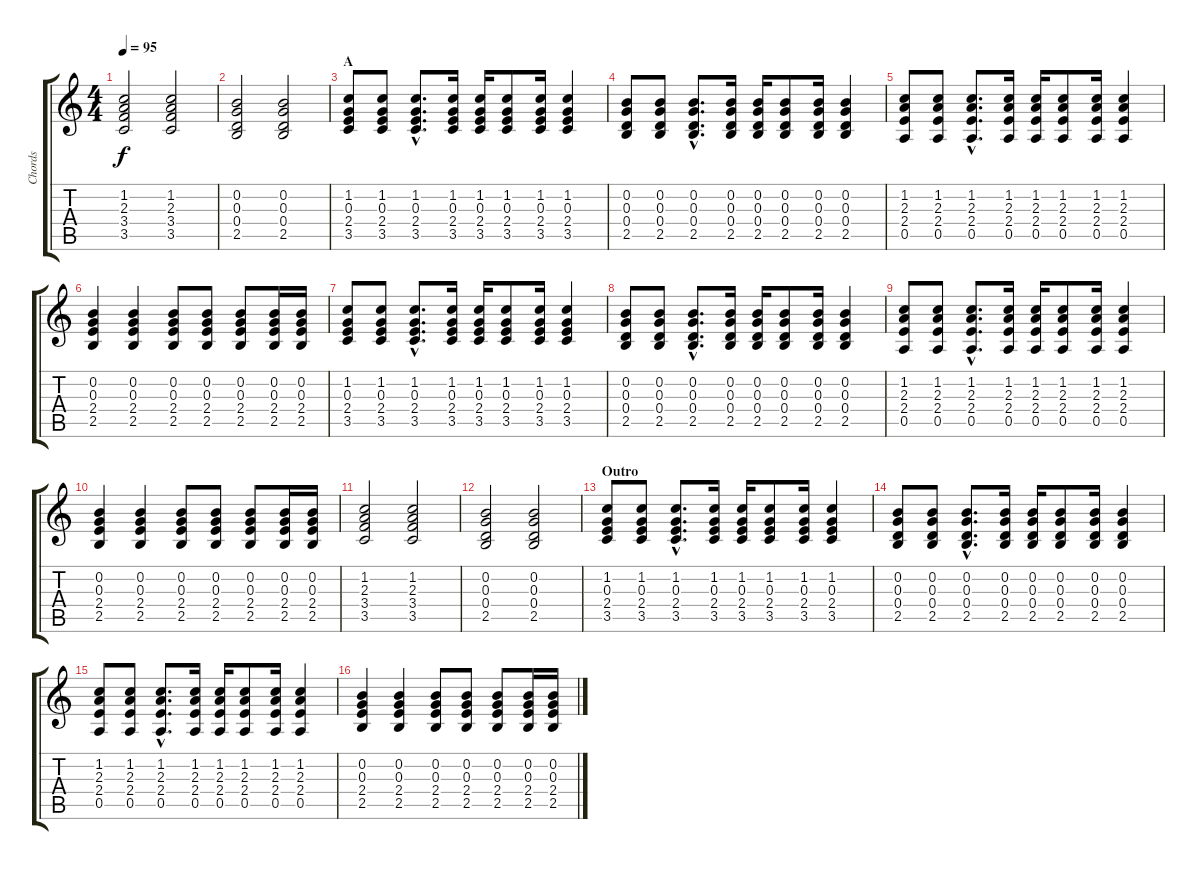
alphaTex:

\track ("Chords" "Chords") {instrument acousticguitarsteel}
\staff {score tabs}
\tuning (E4 B3 G3 D3 A2 E2) {hide}
\ts (4 4)
\tempo 95
\clef g2
\ks c
(1.2 2.3 3.4 3.5).2{dy f} (1.2 2.3 3.4 3.5).2 |
(0.2 0.3 0.4 2.5).2 (0.2 0.3 0.4 2.5).2 |
\section ("" "A")
(1.2 0.3 2.4 3.5).8 (1.2 0.3 2.4 3.5).8 (1.2{hac} 0.3{hac} 2.4{hac} 3.5{hac}).8{d} (1.2 0.3 2.4 3.5).16 (1.2 0.3 2.4 3.5).16 (1.2 0.3 2.4 3.5).8 (1.2 0.3 2.4 3.5).16 (1.2 0.3 2.4 3.5).4 |
(0.2 0.3 0.4 2.5).8 (0.2 0.3 0.4 2.5).8 (0.2{hac} 0.3{hac} 0.4{hac} 2.5{hac}).8{d} (0.2 0.3 0.4 2.5).16 (0.2 0.3 0.4 2.5).16 (0.2 0.3 0.4 2.5).8 (0.2 0.3 0.4 2.5).16 (0.2 0.3 0.4 2.5).4 |
(1.2 2.3 2.4 0.5).8 (1.2 2.3 2.4 0.5).8 (1.2{hac} 2.3{hac} 2.4{hac} 0.5{hac}).8{d} (1.2 2.3 2.4 0.5).16 (1.2 2.3 2.4 0.5).16 (1.2 2.3 2.4 0.5).8 (1.2 2.3 2.4 0.5).16 (1.2 2.3 2.4 0.5).4 |
(0.2 0.3 2.4 2.5).4 (0.2 0.3 2.4 2.5).4 (0.2 0.3 2.4 2.5).8 (0.2 0.3 2.4 2.5).8 (0.2 0.3 2.4 2.5).8 (0.2 0.3 2.4 2.5).16 (0.2 0.3 2.4 2.5).16 |
(1.2 0.3 2.4 3.5).8 (1.2 0.3 2.4 3.5).8 (1.2{hac} 0.3{hac} 2.4{hac} 3.5{hac}).8{d} (1.2 0.3 2.4 3.5).16 (1.2 0.3 2.4 3.5).16 (1.2 0.3 2.4 3.5).8 (1.2 0.3 2.4 3.5).16 (1.2 0.3 2.4 3.5).4 |
(0.2 0.3 0.4 2.5).8 (0.2 0.3 0.4 2.5).8 (0.2{hac} 0.3{hac} 0.4{hac} 2.5{hac}).8{d} (0.2 0.3 0.4 2.5).16 (0.2 0.3 0.4 2.5).16 (0.2 0.3 0.4 2.5).8 (0.2 0.3 0.4 2.5).16 (0.2 0.3 0.4 2.5).4 |
(1.2 2.3 2.4 0.5).8 (1.2 2.3 2.4 0.5).8 (1.2{hac} 2.3{hac} 2.4{hac} 0.5{hac}).8{d} (1.2 2.3 2.4 0.5).16 (1.2 2.3 2.4 0.5).16 (1.2 2.3 2.4 0.5).8 (1.2 2.3 2.4 0.5).16 (1.2 2.3 2.4 0.5).4 |
(0.2 0.3 2.4 2.5).4 (0.2 0.3 2.4 2.5).4 (0.2 0.3 2.4 2.5).8 (0.2 0.3 2.4 2.5).8 (0.2 0.3 2.4 2.5).8 (0.2 0.3 2.4 2.5).16 (0.2 0.3 2.4 2.5).16 |
(1.2 2.3 3.4 3.5).2 (1.2 2.3 3.4 3.5).2 |
(0.2 0.3 0.4 2.5).2 (0.2 0.3 0.4 2.5).2 |
\section ("" "Outro")
(1.2 0.3 2.4 3.5).8 (1.2 0.3 2.4 3.5).8 (1.2{hac} 0.3{hac} 2.4{hac} 3.5{hac}).8{d} (1.2 0.3 2.4 3.5).16 (1.2 0.3 2.4 3.5).16 (1.2 0.3 2.4 3.5).8 (1.2 0.3 2.4 3.5).16 (1.2 0.3 2.4 3.5).4 |
(0.2 0.3 0.4 2.5).8 (0.2 0.3 0.4 2.5).8 (0.2{hac} 0.3{hac} 0.4{hac} 2.5{hac}).8{d} (0.2 0.3 0.4 2.5).16 (0.2 0.3 0.4 2.5).16 (0.2 0.3 0.4 2.5).8 (0.2 0.3 0.4 2.5).16 (0.2 0.3 0.4 2.5).4 |
(1.2 2.3 2.4 0.5).8 (1.2 2.3 2.4 0.5).8 (1.2{hac} 2.3{hac} 2.4{hac} 0.5{hac}).8{d} (1.2 2.3 2.4 0.5).16 (1.2 2.3 2.4 0.5).16 (1.2 2.3 2.4 0.5).8 (1.2 2.3 2.4 0.5).16 (1.2 2.3 2.4 0.5).4 |
(0.2 0.3 2.4 2.5).4 (0.2 0.3 2.4 2.5).4 (0.2 0.3 2.4 2.5).8 (0.2 0.3 2.4 2.5).8 (0.2 0.3 2.4 2.5).8 (0.2 0.3 2.4 2.5).16 (0.2 0.3 2.4 2.5).16
